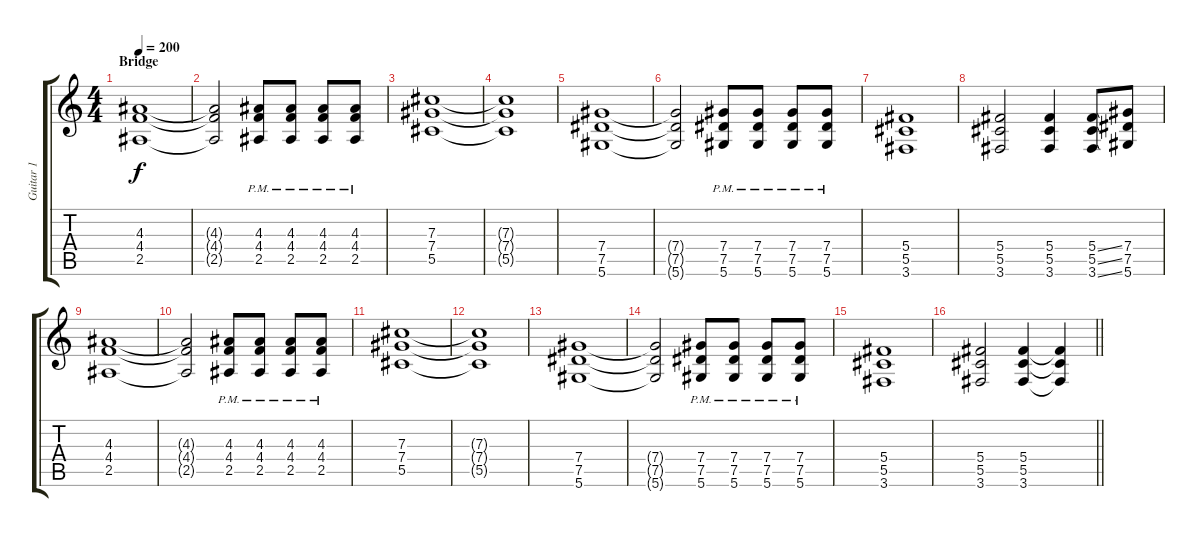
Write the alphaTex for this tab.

\track ("Guitar 1" "Guitar 1") {instrument overdrivenguitar}
\staff {score tabs}
\tuning (Eb4 Bb3 Gb3 Db3 Ab2 Eb2) {hide}
\ts (4 4)
\section ("" "Bridge")
\tempo 200
\clef g2
\ks c
(4.3 4.4 2.5).1{dy f volume 12} |
(4.3{t} 4.4{t} 2.5{t}).2 (4.3{pm} 4.4{pm} 2.5{pm}).8 (4.3{pm} 4.4{pm} 2.5{pm}).8 (4.3{pm} 4.4{pm} 2.5{pm}).8 (4.3{pm} 4.4{pm} 2.5{pm}).8 |
(7.3 7.4 5.5).1 |
(7.3{t} 7.4{t} 5.5{t}).1 |
(7.4 7.5 5.6).1 |
(7.4{t} 7.5{t} 5.6{t}).2 (7.4{pm} 7.5{pm} 5.6{pm}).8 (7.4{pm} 7.5{pm} 5.6{pm}).8 (7.4{pm} 7.5{pm} 5.6{pm}).8 (7.4{pm} 7.5{pm} 5.6{pm}).8 |
(5.4 5.5 3.6).1 |
(5.4 5.5 3.6).2 (5.4 5.5 3.6).4 (5.4{ss} 5.5{ss} 3.6{ss}).8 (7.4 7.5 5.6).8 |
(4.3 4.4 2.5).1 |
(4.3{t} 4.4{t} 2.5{t}).2 (4.3{pm} 4.4{pm} 2.5{pm}).8 (4.3{pm} 4.4{pm} 2.5{pm}).8 (4.3{pm} 4.4{pm} 2.5{pm}).8 (4.3{pm} 4.4{pm} 2.5{pm}).8 |
(7.3 7.4 5.5).1 |
(7.3{t} 7.4{t} 5.5{t}).1 |
(7.4 7.5 5.6).1 |
(7.4{t} 7.5{t} 5.6{t}).2 (7.4{pm} 7.5{pm} 5.6{pm}).8 (7.4{pm} 7.5{pm} 5.6{pm}).8 (7.4{pm} 7.5{pm} 5.6{pm}).8 (7.4{pm} 7.5{pm} 5.6{pm}).8 |
(5.4 5.5 3.6).1 |
\barLineRight lightlight
(5.4 5.5 3.6).2 (5.4 5.5 3.6).4 (5.4{t} 5.5{t} 3.6{t}).4
